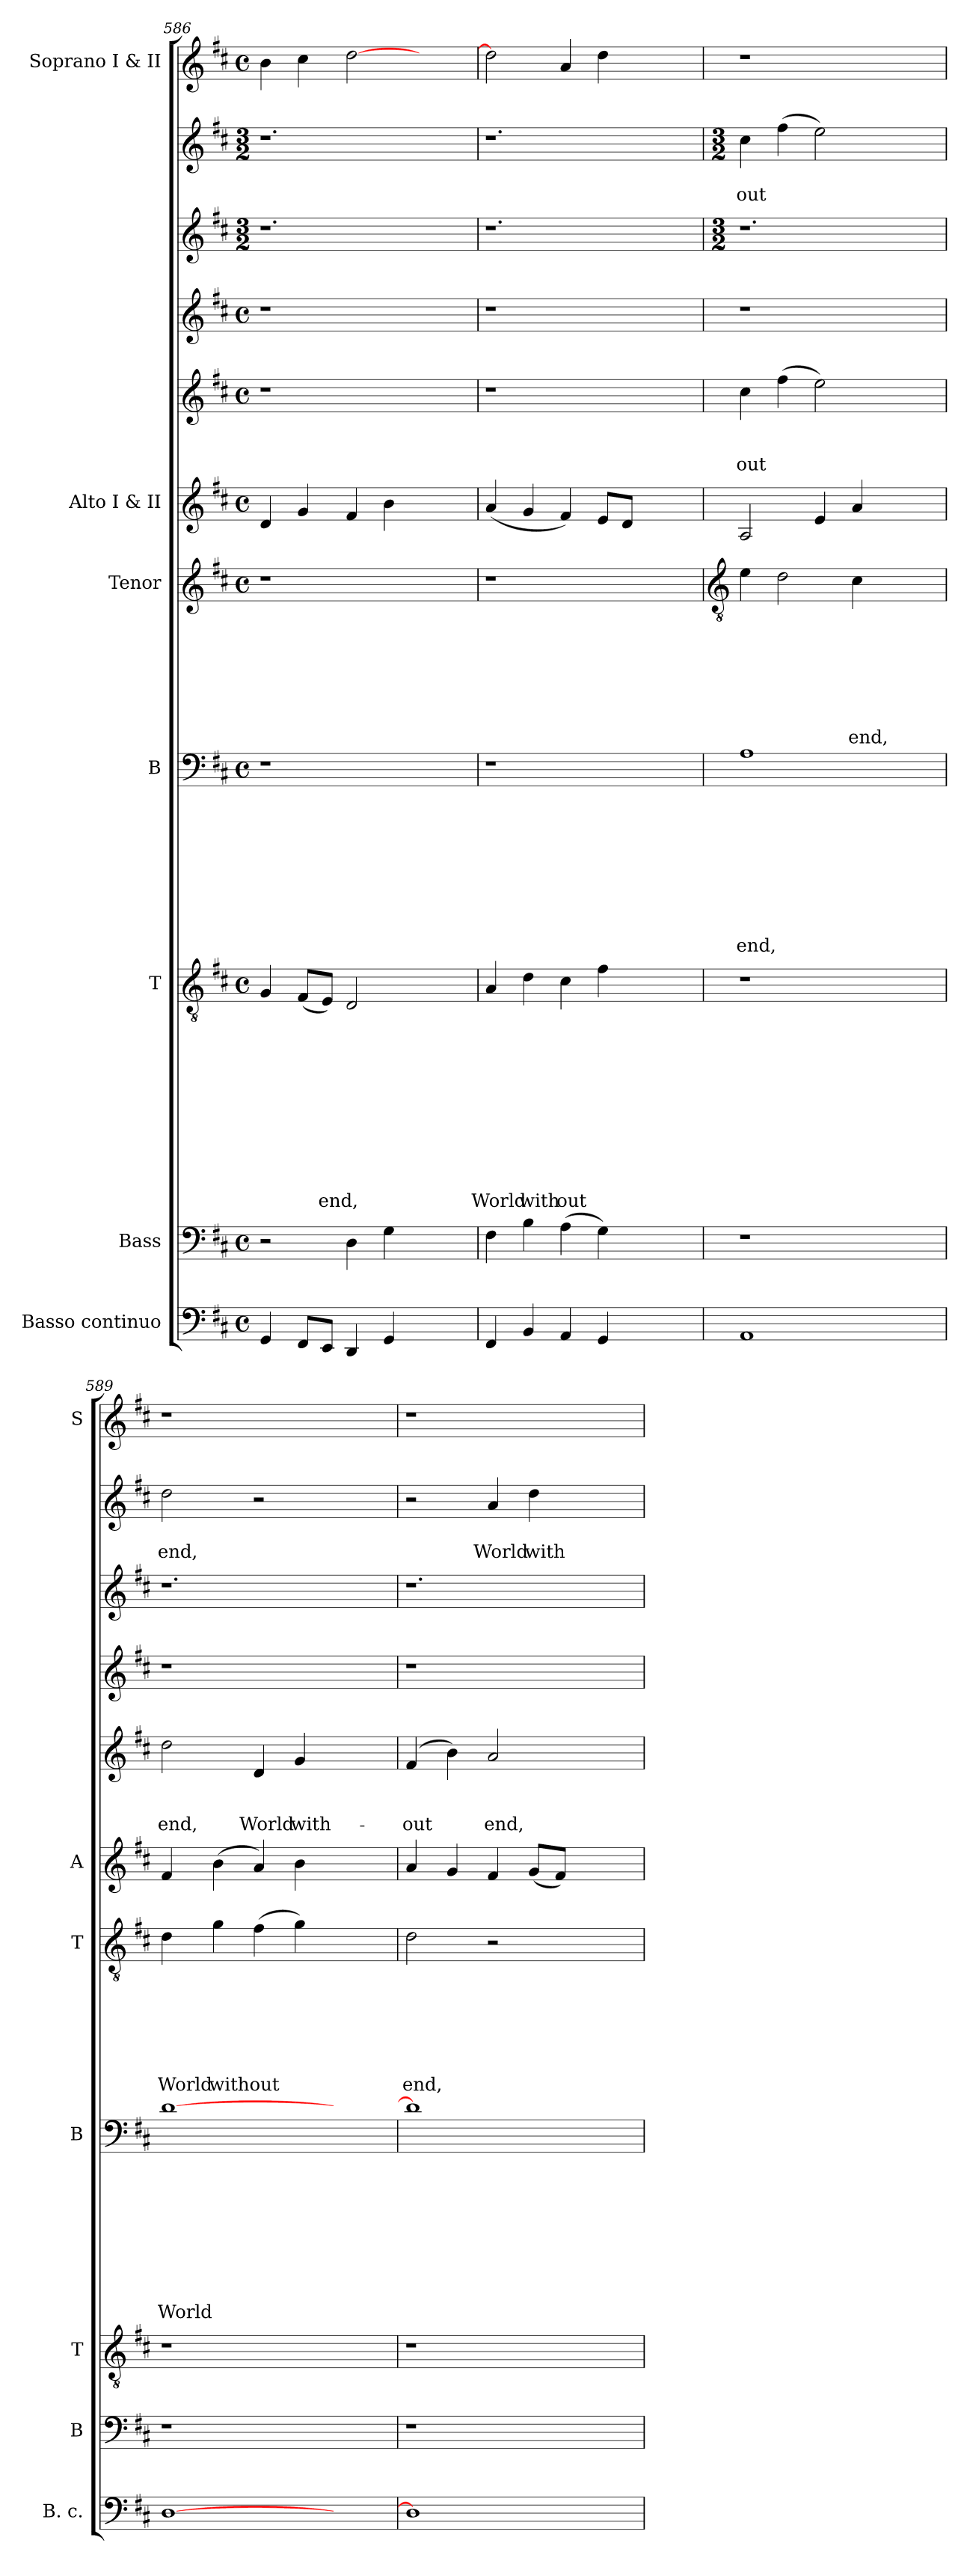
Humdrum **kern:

**kern	**kern	**kern	**text	**text	**text	**text	**text	**text	**text	**text	**text	**text	**text	**kern	**text	**text	**text	**text	**text	**text	**text	**text	**text	**kern	**text	**text	**text	**text	**text	**text	**text	**kern	**kern	**text	**text	**text	**kern	**kern	**kern	**text	**text	**kern
*part11	*part10	*part9	*part9	*part9	*part9	*part9	*part9	*part9	*part9	*part9	*part9	*part9	*part9	*part8	*part8	*part8	*part8	*part8	*part8	*part8	*part8	*part8	*part8	*part7	*part7	*part7	*part7	*part7	*part7	*part7	*part7	*part6	*part5	*part5	*part5	*part5	*part4	*part3	*part2	*part2	*part2	*part1
*staff11	*staff10	*staff9	*staff9	*staff9	*staff9	*staff9	*staff9	*staff9	*staff9	*staff9	*staff9	*staff9	*staff9	*staff8	*staff8	*staff8	*staff8	*staff8	*staff8	*staff8	*staff8	*staff8	*staff8	*staff7	*staff7	*staff7	*staff7	*staff7	*staff7	*staff7	*staff7	*staff6	*staff5	*staff5	*staff5	*staff5	*staff4	*staff3	*staff2	*staff2	*staff2	*staff1
*I"Basso continuo	*I"Bass	*I"T	*	*	*	*	*	*	*	*	*	*	*	*I"B	*	*	*	*	*	*	*	*	*	*I"Tenor	*	*	*	*	*	*	*	*I"Alto I & II	*	*	*	*	*	*	*	*	*	*I"Soprano I & II
*I'B. c.	*I'B	*I'T	*	*	*	*	*	*	*	*	*	*	*	*I'B	*	*	*	*	*	*	*	*	*	*I'T	*	*	*	*	*	*	*	*I'A	*	*	*	*	*	*	*	*	*	*I'S
*clefF4	*clefF4	*clefGv2	*	*	*	*	*	*	*	*	*	*	*	*clefF4	*	*	*	*	*	*	*	*	*	*clefG2	*	*	*	*	*	*	*	*clefG2	*clefG2	*	*	*	*clefG2	*clefG2	*clefG2	*	*	*clefG2
*ITrd7c12	*	*	*	*	*	*	*	*	*	*	*	*	*	*	*	*	*	*	*	*	*	*	*	*	*	*	*	*	*	*	*	*	*	*	*	*	*	*	*	*	*	*
*k[f#c#]	*k[f#c#]	*k[f#c#]	*	*	*	*	*	*	*	*	*	*	*	*k[f#c#]	*	*	*	*	*	*	*	*	*	*k[f#c#]	*	*	*	*	*	*	*	*k[f#c#]	*k[f#c#]	*	*	*	*k[f#c#]	*k[f#c#]	*k[f#c#]	*	*	*k[f#c#]
*D:	*D:	*D:	*	*	*	*	*	*	*	*	*	*	*	*D:	*	*	*	*	*	*	*	*	*	*D:	*	*	*	*	*	*	*	*D:	*D:	*	*	*	*D:	*D:	*D:	*	*	*D:
*M4/4	*M4/4	*M4/4	*	*	*	*	*	*	*	*	*	*	*	*M4/4	*	*	*	*	*	*	*	*	*	*M4/4	*	*	*	*	*	*	*	*M4/4	*M4/4	*	*	*	*M4/4	*M3/2	*M3/2	*	*	*M4/4
*met(c)	*met(c)	*met(c)	*	*	*	*	*	*	*	*	*	*	*	*met(c)	*	*	*	*	*	*	*	*	*	*met(c)	*	*	*	*	*	*	*	*met(c)	*met(c)	*	*	*	*met(c)	*	*	*	*	*met(c)
=586	=586	=586	=586	=586	=586	=586	=586	=586	=586	=586	=586	=586	=586	=586	=586	=586	=586	=586	=586	=586	=586	=586	=586	=586	=586	=586	=586	=586	=586	=586	=586	=586	=586	=586	=586	=586	=586	=586	=586	=586	=586	=586
4GGG/	2r	4G/	.	.	.	.	.	.	.	.	.	.	.	1r	.	.	.	.	.	.	.	.	.	1r	.	.	.	.	.	.	.	4d/	1r	.	.	.	1r	1.r	1.r	.	.	4b\
8FFF#/L	.	(>8F#/L	.	.	.	.	.	.	.	.	.	.	.	.	.	.	.	.	.	.	.	.	.	.	.	.	.	.	.	.	.	4g/	.	.	.	.	.	.	.	.	.	4cc#\
!	!	!	!	!	!	!	!	!	!	!	!	!	!LO:LY:b	!	!	!	!	!	!	!	!	!	!	!	!	!	!	!	!	!	!	!	!	!	!	!	!	!	!	!	!	!
8EEE/J	.	8E/J)	.	.	.	.	.	.	.	.	.	.	end,	.	.	.	.	.	.	.	.	.	.	.	.	.	.	.	.	.	.	.	.	.	.	.	.	.	.	.	.	.
4DDD/	4D\	2D/	.	.	.	.	.	.	.	.	.	.	.	.	.	.	.	.	.	.	.	.	.	.	.	.	.	.	.	.	.	4f#/	.	.	.	.	.	.	.	.	.	[>2dd\
4GGG/	4G\	.	.	.	.	.	.	.	.	.	.	.	.	.	.	.	.	.	.	.	.	.	.	.	.	.	.	.	.	.	.	4b\	.	.	.	.	.	.	.	.	.	.
2ryy	2ryy	2ryy	.	.	.	.	.	.	.	.	.	.	.	2ryy	.	.	.	.	.	.	.	.	.	2ryy	.	.	.	.	.	.	.	2ryy	2ryy	.	.	.	2ryy	.	.	.	.	2ryy
=587	=587	=587	=587	=587	=587	=587	=587	=587	=587	=587	=587	=587	=587	=587	=587	=587	=587	=587	=587	=587	=587	=587	=587	=587	=587	=587	=587	=587	=587	=587	=587	=587	=587	=587	=587	=587	=587	=587	=587	=587	=587	=587
!	!	!	!	!	!	!	!	!	!	!	!	!	!LO:LY:b	!	!	!	!	!	!	!	!	!	!	!	!	!	!	!	!	!	!	!	!	!	!	!	!	!	!	!	!	!
4FFF#/	4F#\	4A/	.	.	.	.	.	.	.	.	.	.	World	1r	.	.	.	.	.	.	.	.	.	1r	.	.	.	.	.	.	.	(<4a/	1r	.	.	.	1r	1.r	1.r	.	.	2dd\]
!	!	!	!	!	!	!	!	!	!	!	!	!	!LO:LY:b	!	!	!	!	!	!	!	!	!	!	!	!	!	!	!	!	!	!	!	!	!	!	!	!	!	!	!	!	!
4BBB/	4B\	4d\	.	.	.	.	.	.	.	.	.	.	with	.	.	.	.	.	.	.	.	.	.	.	.	.	.	.	.	.	.	4g/	.	.	.	.	.	.	.	.	.	.
!	!	!	!	!	!	!	!	!	!	!	!	!	!LO:LY:b	!	!	!	!	!	!	!	!	!	!	!	!	!	!	!	!	!	!	!	!	!	!	!	!	!	!	!	!	!
4AAA/	(>4A\	4c#\	.	.	.	.	.	.	.	.	.	.	out	.	.	.	.	.	.	.	.	.	.	.	.	.	.	.	.	.	.	4f#/)	.	.	.	.	.	.	.	.	.	4a/
4GGG/	4G\)	4f#\	.	.	.	.	.	.	.	.	.	.	.	.	.	.	.	.	.	.	.	.	.	.	.	.	.	.	.	.	.	8e/L	.	.	.	.	.	.	.	.	.	4dd\
.	.	.	.	.	.	.	.	.	.	.	.	.	.	.	.	.	.	.	.	.	.	.	.	.	.	.	.	.	.	.	.	8d/J	.	.	.	.	.	.	.	.	.	.
2ryy	2ryy	2ryy	.	.	.	.	.	.	.	.	.	.	.	2ryy	.	.	.	.	.	.	.	.	.	2ryy	.	.	.	.	.	.	.	2ryy	2ryy	.	.	.	2ryy	.	.	.	.	2ryy
!!LO:PB:g=z
=588	=588	=588	=588	=588	=588	=588	=588	=588	=588	=588	=588	=588	=588	=588	=588	=588	=588	=588	=588	=588	=588	=588	=588	=588	=588	=588	=588	=588	=588	=588	=588	=588	=588	=588	=588	=588	=588	=588	=588	=588	=588	=588
*	*	*	*	*	*	*	*	*	*	*	*	*	*	*	*	*	*	*	*	*	*	*	*	*clefGv2	*	*	*	*	*	*	*	*	*	*	*	*	*	*	*	*	*	*
*	*	*	*	*	*	*	*	*	*	*	*	*	*	*	*	*	*	*	*	*	*	*	*	*	*	*	*	*	*	*	*	*	*	*	*	*	*	*M3/2	*M3/2	*	*	*
!	!	!	!	!	!	!	!	!	!	!	!	!	!	!	!	!	!	!	!	!	!	!	!LO:LY:b	!	!	!	!	!	!	!	!	!	!	!	!	!LO:LY:b	!	!	!	!	!LO:LY:b	!
1AAA	1r	1r	.	.	.	.	.	.	.	.	.	.	.	1A	.	.	.	.	.	.	.	.	end,	4e\	.	.	.	.	.	.	.	2A/	4cc#\	.	.	out	1r	1.r	4cc#\	.	out	1r
.	.	.	.	.	.	.	.	.	.	.	.	.	.	.	.	.	.	.	.	.	.	.	.	2d\	.	.	.	.	.	.	.	.	(>4ff#\	.	.	.	.	.	(>4ff#\	.	.	.
.	.	.	.	.	.	.	.	.	.	.	.	.	.	.	.	.	.	.	.	.	.	.	.	.	.	.	.	.	.	.	.	4e/	2ee\)	.	.	.	.	.	2ee\)	.	.	.
!	!	!	!	!	!	!	!	!	!	!	!	!	!	!	!	!	!	!	!	!	!	!	!	!	!	!	!	!	!	!	!LO:LY:b	!	!	!	!	!	!	!	!	!	!	!
.	.	.	.	.	.	.	.	.	.	.	.	.	.	.	.	.	.	.	.	.	.	.	.	4c#\	.	.	.	.	.	.	end,	4a/	.	.	.	.	.	.	.	.	.	.
2ryy	2ryy	2ryy	.	.	.	.	.	.	.	.	.	.	.	2ryy	.	.	.	.	.	.	.	.	.	2ryy	.	.	.	.	.	.	.	2ryy	2ryy	.	.	.	2ryy	.	2ryy	.	.	2ryy
=589	=589	=589	=589	=589	=589	=589	=589	=589	=589	=589	=589	=589	=589	=589	=589	=589	=589	=589	=589	=589	=589	=589	=589	=589	=589	=589	=589	=589	=589	=589	=589	=589	=589	=589	=589	=589	=589	=589	=589	=589	=589	=589
!	!	!	!	!	!	!	!	!	!	!	!	!	!	!	!	!	!	!	!	!	!	!	!LO:LY:b	!	!	!	!	!	!	!	!LO:LY:b	!	!	!	!	!LO:LY:b	!	!	!	!	!LO:LY:b	!
[>1DD	1r	1r	.	.	.	.	.	.	.	.	.	.	.	[>1d	.	.	.	.	.	.	.	.	World	4d\	.	.	.	.	.	.	World	4f#/	2dd\	.	.	end,	1r	1.r	2dd\	.	end,	1r
!	!	!	!	!	!	!	!	!	!	!	!	!	!	!	!	!	!	!	!	!	!	!	!	!	!	!	!	!	!	!	!LO:LY:b	!	!	!	!	!	!	!	!	!	!	!
.	.	.	.	.	.	.	.	.	.	.	.	.	.	.	.	.	.	.	.	.	.	.	.	4g\	.	.	.	.	.	.	without	(>4b\	.	.	.	.	.	.	.	.	.	.
!	!	!	!	!	!	!	!	!	!	!	!	!	!	!	!	!	!	!	!	!	!	!	!	!	!	!	!	!	!	!	!	!	!	!	!	!LO:LY:b	!	!	!	!	!	!
.	.	.	.	.	.	.	.	.	.	.	.	.	.	.	.	.	.	.	.	.	.	.	.	(>4f#\	.	.	.	.	.	.	.	4a/)	4d/	.	.	World	.	.	2r	.	.	.
!	!	!	!	!	!	!	!	!	!	!	!	!	!	!	!	!	!	!	!	!	!	!	!	!	!	!	!	!	!	!	!	!	!	!	!	!LO:LY:b	!	!	!	!	!	!
.	.	.	.	.	.	.	.	.	.	.	.	.	.	.	.	.	.	.	.	.	.	.	.	4g\)	.	.	.	.	.	.	.	4b\	4g/	.	.	with-	.	.	.	.	.	.
2ryy	2ryy	2ryy	.	.	.	.	.	.	.	.	.	.	.	2ryy	.	.	.	.	.	.	.	.	.	2ryy	.	.	.	.	.	.	.	2ryy	2ryy	.	.	.	2ryy	.	2ryy	.	.	2ryy
=590	=590	=590	=590	=590	=590	=590	=590	=590	=590	=590	=590	=590	=590	=590	=590	=590	=590	=590	=590	=590	=590	=590	=590	=590	=590	=590	=590	=590	=590	=590	=590	=590	=590	=590	=590	=590	=590	=590	=590	=590	=590	=590
!	!	!	!	!	!	!	!	!	!	!	!	!	!	!	!	!	!	!	!	!	!	!	!	!	!	!	!	!	!	!	!LO:LY:b	!	!	!	!	!LO:LY:b	!	!	!	!	!	!
1DD]	1r	1r	.	.	.	.	.	.	.	.	.	.	.	1d]	.	.	.	.	.	.	.	.	.	2d\	.	.	.	.	.	.	end,	4a/	(4f#/	.	.	-out	1r	1.r	2r	.	.	1r
.	.	.	.	.	.	.	.	.	.	.	.	.	.	.	.	.	.	.	.	.	.	.	.	.	.	.	.	.	.	.	.	4g/	4b\)	.	.	.	.	.	.	.	.	.
!	!	!	!	!	!	!	!	!	!	!	!	!	!	!	!	!	!	!	!	!	!	!	!	!	!	!	!	!	!	!	!	!	!	!	!	!LO:LY:b	!	!	!	!	!LO:LY:b	!
.	.	.	.	.	.	.	.	.	.	.	.	.	.	.	.	.	.	.	.	.	.	.	.	2r	.	.	.	.	.	.	.	4f#/	2a/	.	.	end,	.	.	4a/	.	World	.
!	!	!	!	!	!	!	!	!	!	!	!	!	!	!	!	!	!	!	!	!	!	!	!	!	!	!	!	!	!	!	!	!	!	!	!	!	!	!	!	!	!LO:LY:b	!
.	.	.	.	.	.	.	.	.	.	.	.	.	.	.	.	.	.	.	.	.	.	.	.	.	.	.	.	.	.	.	.	(>8g/L	.	.	.	.	.	.	4dd\	.	with-	.
.	.	.	.	.	.	.	.	.	.	.	.	.	.	.	.	.	.	.	.	.	.	.	.	.	.	.	.	.	.	.	.	8f#/J)	.	.	.	.	.	.	.	.	.	.
2ryy	2ryy	2ryy	.	.	.	.	.	.	.	.	.	.	.	2ryy	.	.	.	.	.	.	.	.	.	2ryy	.	.	.	.	.	.	.	2ryy	2ryy	.	.	.	2ryy	.	2ryy	.	.	2ryy
=	=	=	=	=	=	=	=	=	=	=	=	=	=	=	=	=	=	=	=	=	=	=	=	=	=	=	=	=	=	=	=	=	=	=	=	=	=	=	=	=	=	=
*-	*-	*-	*-	*-	*-	*-	*-	*-	*-	*-	*-	*-	*-	*-	*-	*-	*-	*-	*-	*-	*-	*-	*-	*-	*-	*-	*-	*-	*-	*-	*-	*-	*-	*-	*-	*-	*-	*-	*-	*-	*-	*-
